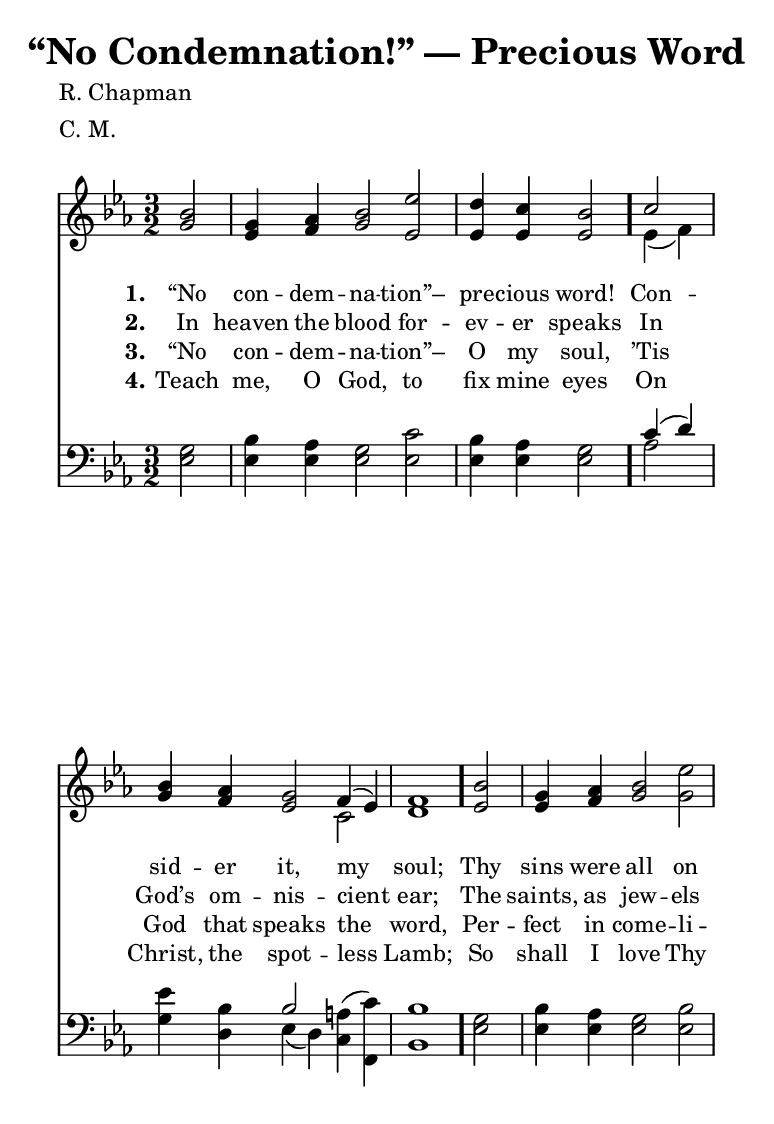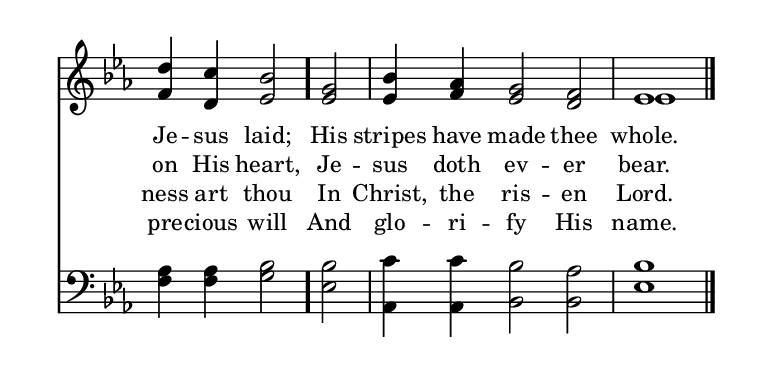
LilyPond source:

\include "common/global.ily"
\paper {
  \include "common/paper.ily"
  ragged-last-bottom = ##t
  systems-per-page = ##f
}

\header{
  hymnnumber = "151"
  title = "“No Condemnation!” — Precious Word"
  tunename = "Barrow"
  meter = "C. M."
  poet = "R. Chapman"
  composer = ""
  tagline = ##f
}

global = {
  \include "common/overrides.ily"
  \override Staff.TimeSignature.style = #'numbered
  \time 3/2
  \override Score.MetronomeMark.transparent = ##t % hide all fermata changes too
  \tempo 2=80
  \key ees \major
  \partial 2
  \autoBeamOff
}

notesSoprano = {
\global
\relative c'' {

  bes2 | g4 aes bes2 ees | d4 c bes2
  c2 | bes4 aes g2 f4( ees) | f1
  bes2 | g4 aes bes2 ees | d4 c bes2
  g2 | bes4 aes g2 f2 | ees1

  \bar "|."

}
}

notesAlto = {
\global
\relative e' {

  g2 | ees4 f g2 ees | ees4 ees ees2
  ees4( f) | g f ees2 c | d1
  ees2 | ees4 f g2 g | f4 d ees2
  ees2 | ees4 f ees2 d | ees1

}
}

notesTenor = {
\global
\relative a {

  g2 | bes4 aes g2 c | bes4 aes g2
  c4( d) | ees bes bes2 a4( c) | bes1
  g2 | bes4 aes g2 bes | aes4 aes bes2
  bes2 | c4 c bes2 aes | bes1

}
}

notesBass = {
\global
\relative f {

  ees2 | ees4 ees ees2 ees | ees4 ees ees2
  aes2 | g4 d ees( d) c( f,) | bes1
  ees2 | ees4 ees ees2 ees | f4 f g2
  ees2 | aes,4 aes bes2 bes | ees1

}
}

wordsA = \lyricmode {
\set stanza = "1."

“No con -- dem -- na -- tion”– pre -- cious word! \bar "."
Con -- sid -- er it, my soul; \bar "."
Thy sins were all on Je -- sus laid; \bar "."
His stripes have made thee whole. \bar "."

}

wordsB = \lyricmode {
\set stanza = "2."

In heaven the blood for -- ev -- er speaks
In God’s om -- nis -- cient ear;
The saints, as jew -- els on His heart,
Je -- sus doth ev -- er bear.

}

wordsC = \lyricmode {
\set stanza = "3."

“No con -- dem -- na -- tion”– O my soul,
’Tis God that speaks the word,
Per -- fect in come -- li -- ness art thou
In Christ, the ris -- en Lord.

}

wordsD = \lyricmode {
\set stanza = "4."

Teach me, O God, to fix mine eyes
On Christ, the spot -- less Lamb;
So shall I love Thy pre -- cious will
And glo -- ri -- fy His name.

}

\score {
  \context ChoirStaff <<
    \context Staff = upper <<
      \set Staff.autoBeaming = ##f
      \set ChoirStaff.systemStartDelimiter = #'SystemStartBar
      \set ChoirStaff.printPartCombineTexts = ##f
      \partcombine #'(2 . 11) \notesSoprano \notesAlto
      \context NullVoice = sopranos { \voiceOne << \notesSoprano >> }
      \context Lyrics = one   \lyricsto sopranos \wordsA
      \context Lyrics = two   \lyricsto sopranos \wordsB
      \context Lyrics = three \lyricsto sopranos \wordsC
      \context Lyrics = four  \lyricsto sopranos \wordsD
    >>
    \context Staff = men <<
      \set Staff.autoBeaming = ##f
      \clef bass
      \set ChoirStaff.printPartCombineTexts = ##f
      \partcombine #'(2 . 11) \notesTenor \notesBass
    >>
  >>
  \layout {
    \include "common/layout.ily"
  }
  #(cond ((ly:get-option 'eog-midi-permitted) #{ \midi{
    \include "common/midi.ily"
  } #}))
}

\version "2.19.49"  % necessary for upgrading to future LilyPond versions.

% vi:set et ts=2 sw=2 ai nocindent syntax=lilypond:
